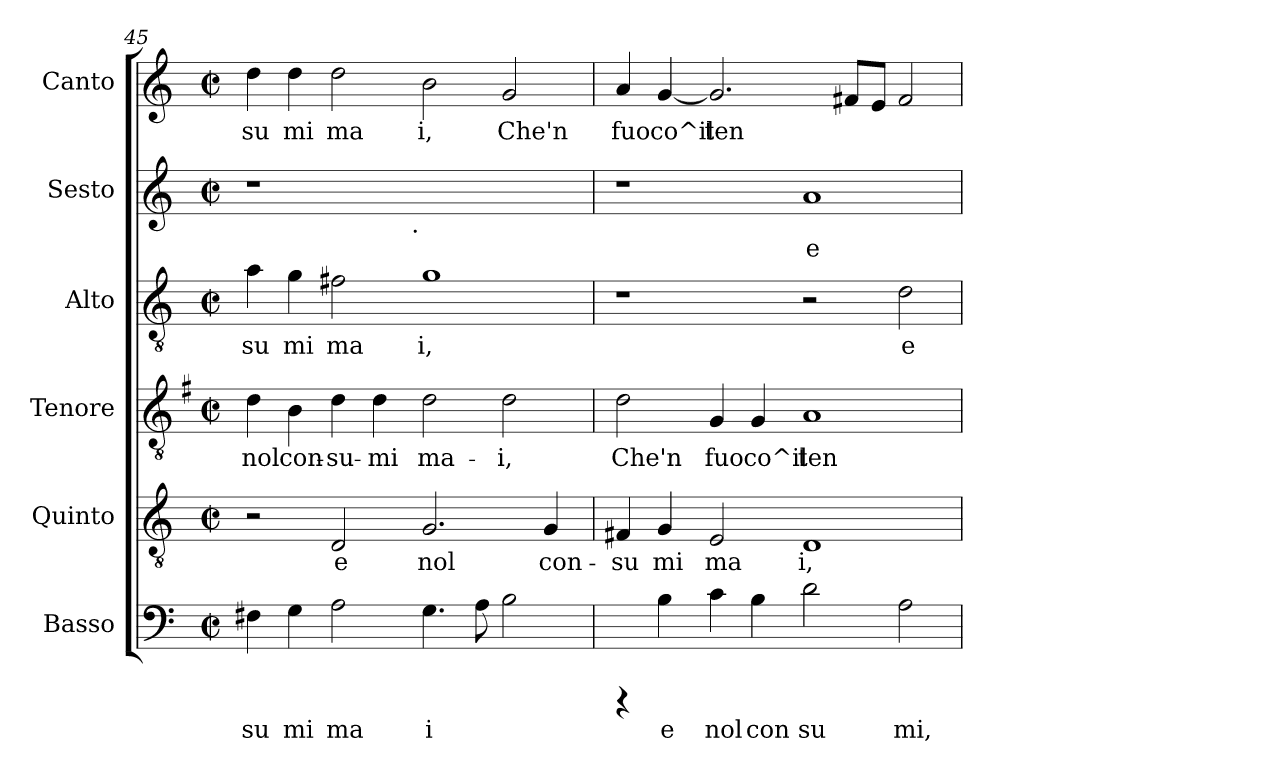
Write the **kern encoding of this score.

**kern	**text	**kern	**text	**kern	**text	**kern	**text	**kern	**text	**kern	**text
*part6	*part6	*part5	*part5	*part4	*part4	*part3	*part3	*part2	*part2	*part1	*part1
*staff6	*staff6	*staff5	*staff5	*staff4	*staff4	*staff3	*staff3	*staff2	*staff2	*staff1	*staff1
*I"Basso	*	*I"Quinto	*	*I"Tenore	*	*I"Alto	*	*I"Sesto	*	*I"Canto	*
*clefF4	*	*clefGv2	*	*clefGv2	*	*clefGv2	*	*clefG2	*	*clefG2	*
*	*	*	*	*ITrd-3c-5	*	*	*	*	*	*	*
*k[]	*	*k[]	*	*k[]	*	*k[]	*	*k[]	*	*k[]	*
*C:	*	*C:	*	*C:	*	*C:	*	*C:	*	*C:	*
*M2/2	*	*M2/2	*	*M2/2	*	*M2/2	*	*M2/2	*	*M2/2	*
*met(c|)	*	*met(c|)	*	*met(c|)	*	*met(c|)	*	*met(c|)	*	*met(c|)	*
=45	=45	=45	=45	=45	=45	=45	=45	=45	=45	=45	=45
!	!LO:LY:b:cj	!	!	!	!LO:LY:b:cj	!	!LO:LY:b:cj	!	!	!	!LO:LY:a:cj
*	*	*	*	*	*	*	*	*^	*	*	*
4F#X\	su	2r	.	4g\	nol	4a\	su	1r	2ryy	.	4dd\	su
!	!LO:LY:b:cj	!	!	!	!LO:LY:b:cj	!	!LO:LY:b:cj	!	!	!	!	!LO:LY:a:cj
4G\	mi	.	.	4e\	con-	4g\	mi	.	.	.	4dd\	mi
!	!LO:LY:b:cj	!	!LO:LY:b:cj	!	!LO:LY:b:cj	!	!LO:LY:b:cj	!	!	!	!	!LO:LY:a:cj
2A\	ma	2D/	e	4g\	-su-	2f#X\	ma	.	4...ryy	.	2dd\	ma
!	!	!	!	!	!LO:LY:b:cj	!	!	!	!	!	!	!
.	.	.	.	4g\	-mi	.	.	.	.	.	.	.
!	!	!	!	!	!	!	!	!	!LO:TX:b:t=.	!	!	!
.	.	.	.	.	.	.	.	.	1ryy	.	.	.
!	!LO:LY:b:cj	!	!LO:LY:b:cj	!	!LO:LY:b:cj	!	!LO:LY:b:cj	!	!	!	!	!LO:LY:a:cj
4.G\	i	2.G/	nol	2g\	ma-	1g	i,	1ryy	.	.	2b\	i,
!	!LO:LY:b:cj	!	!	!	!	!	!	!	!	!	!	!
8A\	.	.	.	.	.	.	.	.	.	.	.	.
!	!LO:LY:b:cj	!	!	!	!LO:LY:b:cj	!	!	!	!	!	!	!LO:LY:a:cj
2B\	.	.	.	2g\	-i,	.	.	.	.	.	2g/	Che'n
!	!	!	!LO:LY:b:cj	!	!	!	!	!	!	!	!	!
.	.	4G/	con-	.	.	.	.	.	.	.	.	.
.	.	.	.	.	.	.	.	.	32ryy	.	.	.
!!LO:PB:g=z
=46	=46	=46	=46	=46	=46	=46	=46	=46	=46	=46	=46	=46
!	!	!	!LO:LY:b:cj	!	!LO:LY:b:cj	!	!	!	!	!	!	!LO:LY:b:cj
*	*	*	*	*	*	*	*	*v	*v	*	*	*
4rCCC	.	4F#X/	-su	2g\	Che'n	1r	.	1r	.	4a/	fuo
!	!LO:LY:b:cj	!	!LO:LY:b:cj	!	!	!	!	!	!	!	!LO:LY:b:cj
4B\	e	4G/	mi	.	.	.	.	.	.	[<4g/	co^il
!	!LO:LY:b:cj	!	!LO:LY:b:cj	!	!LO:LY:b:cj	!	!	!	!	!	!LO:LY:b:cj
4c\	nol	2E/	ma	4c/	fuo	.	.	.	.	2.g/]	ten
!	!LO:LY:b:cj	!	!	!	!LO:LY:b:cj	!	!	!	!	!	!
4B\	con	.	.	4c/	co^il	.	.	.	.	.	.
!	!LO:LY:b:cj	!	!LO:LY:b:cj	!	!LO:LY:b:cj	!	!	!	!LO:LY:b:cj	!	!
2d\	su	1D	i,	1d	ten	2r	.	1a	e	.	.
!	!	!	!	!	!	!	!	!	!	!	!LO:LY:b:cj
.	.	.	.	.	.	.	.	.	.	8f#/L	.
!	!	!	!	!	!	!	!	!	!	!	!LO:LY:b:cj
.	.	.	.	.	.	.	.	.	.	8e/J	.
!	!LO:LY:b:cj	!	!	!	!	!	!LO:LY:b:cj	!	!	!	!LO:LY:b:cj
2A\	mi,	.	.	.	.	2d\	e	.	.	2f#/	.
=	=	=	=	=	=	=	=	=	=	=	=
*-	*-	*-	*-	*-	*-	*-	*-	*-	*-	*-	*-
